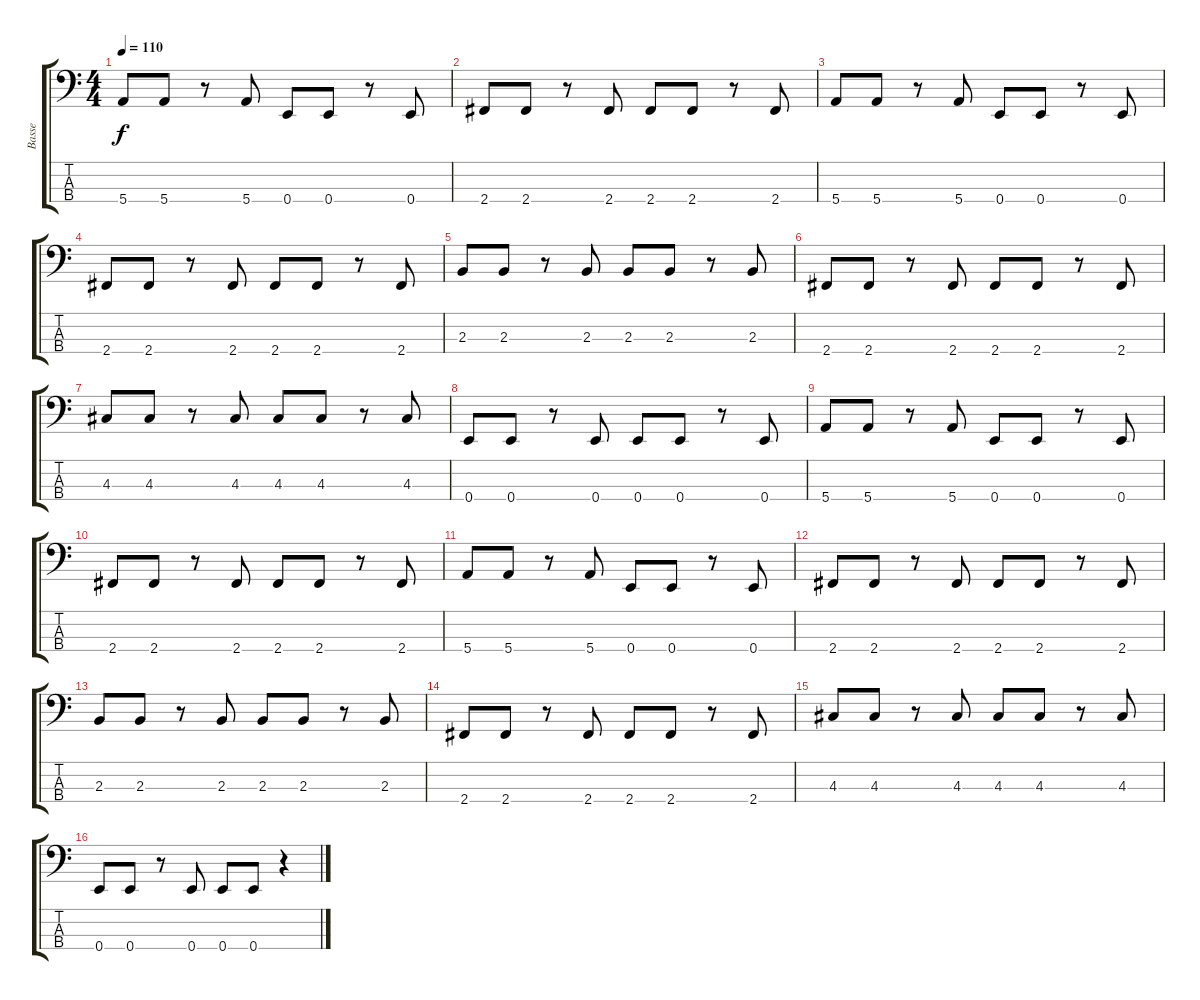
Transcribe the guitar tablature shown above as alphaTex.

\track ("Basse" "Basse") {instrument fretlessbass}
\staff {score tabs}
\tuning (G2 D2 A1 E1) {hide}
\ts (4 4)
\tempo 110
\clef f4
\ks c
5.4.8{dy f} 5.4.8 r.8 5.4.8 0.4.8 0.4.8 r.8 0.4.8 |
2.4.8 2.4.8 r.8 2.4.8 2.4.8 2.4.8 r.8 2.4.8 |
5.4.8 5.4.8 r.8 5.4.8 0.4.8 0.4.8 r.8 0.4.8 |
2.4.8 2.4.8 r.8 2.4.8 2.4.8 2.4.8 r.8 2.4.8 |
2.3.8 2.3.8 r.8 2.3.8 2.3.8 2.3.8 r.8 2.3.8 |
2.4.8 2.4.8 r.8 2.4.8 2.4.8 2.4.8 r.8 2.4.8 |
4.3.8 4.3.8 r.8 4.3.8 4.3.8 4.3.8 r.8 4.3.8 |
0.4.8 0.4.8 r.8 0.4.8 0.4.8 0.4.8 r.8 0.4.8 |
5.4.8 5.4.8 r.8 5.4.8 0.4.8 0.4.8 r.8 0.4.8 |
2.4.8 2.4.8 r.8 2.4.8 2.4.8 2.4.8 r.8 2.4.8 |
5.4.8 5.4.8 r.8 5.4.8 0.4.8 0.4.8 r.8 0.4.8 |
2.4.8 2.4.8 r.8 2.4.8 2.4.8 2.4.8 r.8 2.4.8 |
2.3.8 2.3.8 r.8 2.3.8 2.3.8 2.3.8 r.8 2.3.8 |
2.4.8 2.4.8 r.8 2.4.8 2.4.8 2.4.8 r.8 2.4.8 |
4.3.8 4.3.8 r.8 4.3.8 4.3.8 4.3.8 r.8 4.3.8 |
0.4.8 0.4.8 r.8 0.4.8 0.4.8 0.4.8 r.4
